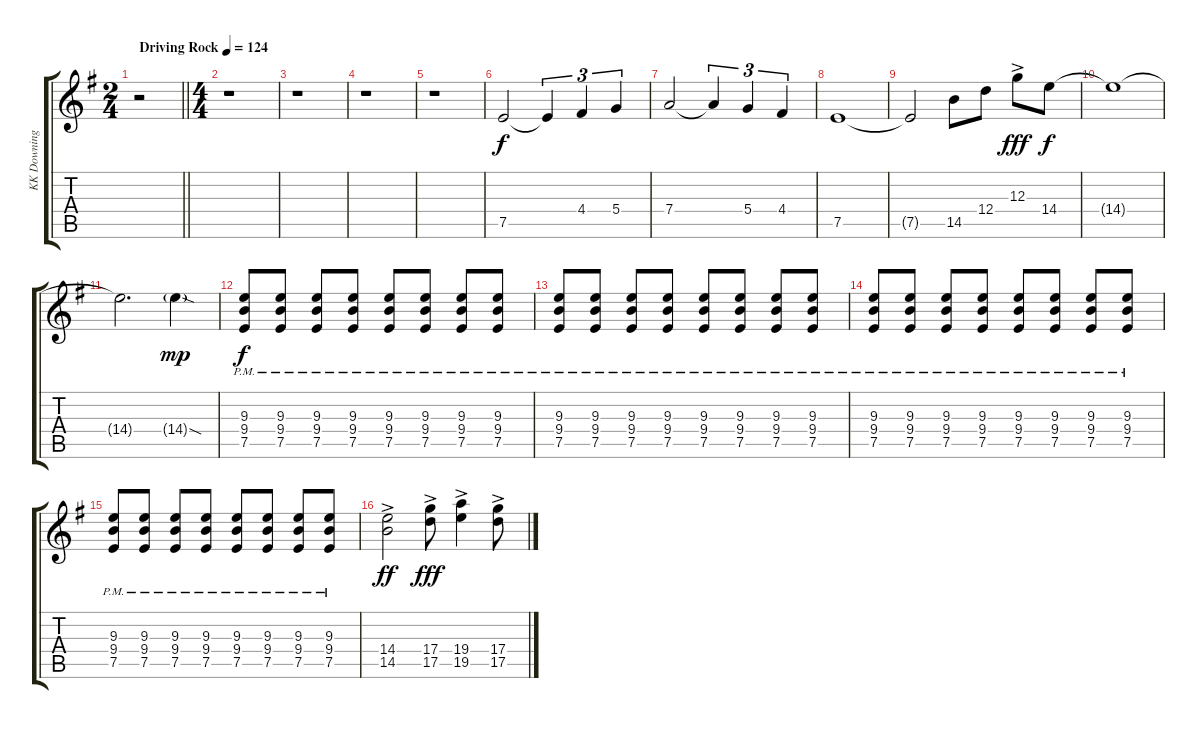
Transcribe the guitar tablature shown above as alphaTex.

\track ("KK Downing" "KK Downing") {instrument distortionguitar}
\staff {score tabs}
\tuning (E4 B3 G3 D3 A2 E2) {hide}
\ts (2 4)
\tempo (124 "Driving Rock")
\clef g2
\barLineRight lightlight
\ks g
r.2{dy f instrument distortionguitar} |
\ts (4 4)
r.1 |
r.1 |
r.1 |
r.1 |
7.5.2 7.5{t}.4{tu (3 2)} 4.4.4{tu (3 2)} 5.4.4{tu (3 2)} |
7.4.2 7.4{t}.4{tu (3 2)} 5.4.4{tu (3 2)} 4.4.4{tu (3 2)} |
7.5.1 |
7.5{t}.2 14.5.8 12.4.8 12.3{ac}.8{dy fff} 14.4.8{dy f} |
14.4{t}.1 |
14.4{t}.2{d} 14.4{sod g}.4{dy mp} |
(9.3{pm} 9.4{pm} 7.5{pm}).8{dy f} (9.3{pm} 9.4{pm} 7.5{pm}).8 (9.3{pm} 9.4{pm} 7.5{pm}).8 (9.3{pm} 9.4{pm} 7.5{pm}).8 (9.3{pm} 9.4{pm} 7.5{pm}).8 (9.3{pm} 9.4{pm} 7.5{pm}).8 (9.3{pm} 9.4{pm} 7.5{pm}).8 (9.3{pm} 9.4{pm} 7.5{pm}).8 |
(9.3{pm} 9.4{pm} 7.5{pm}).8 (9.3{pm} 9.4{pm} 7.5{pm}).8 (9.3{pm} 9.4{pm} 7.5{pm}).8 (9.3{pm} 9.4{pm} 7.5{pm}).8 (9.3{pm} 9.4{pm} 7.5{pm}).8 (9.3{pm} 9.4{pm} 7.5{pm}).8 (9.3{pm} 9.4{pm} 7.5{pm}).8 (9.3{pm} 9.4{pm} 7.5{pm}).8 |
(9.3{pm} 9.4{pm} 7.5{pm}).8 (9.3{pm} 9.4{pm} 7.5{pm}).8 (9.3{pm} 9.4{pm} 7.5{pm}).8 (9.3{pm} 9.4{pm} 7.5{pm}).8 (9.3{pm} 9.4{pm} 7.5{pm}).8 (9.3{pm} 9.4{pm} 7.5{pm}).8 (9.3{pm} 9.4{pm} 7.5{pm}).8 (9.3{pm} 9.4{pm} 7.5{pm}).8 |
(9.3{pm} 9.4{pm} 7.5{pm}).8 (9.3{pm} 9.4{pm} 7.5{pm}).8 (9.3{pm} 9.4{pm} 7.5{pm}).8 (9.3{pm} 9.4{pm} 7.5{pm}).8 (9.3{pm} 9.4{pm} 7.5{pm}).8 (9.3{pm} 9.4{pm} 7.5{pm}).8 (9.3{pm} 9.4{pm} 7.5{pm}).8 (9.3{pm} 9.4{pm} 7.5{pm}).8 |
(14.4{ac} 14.5{ac}).2{dy ff} (17.4{ac} 17.5{ac}).8{dy fff} (19.4{ac} 19.5{ac}).4 (17.4{ac} 17.5{ac}).8
